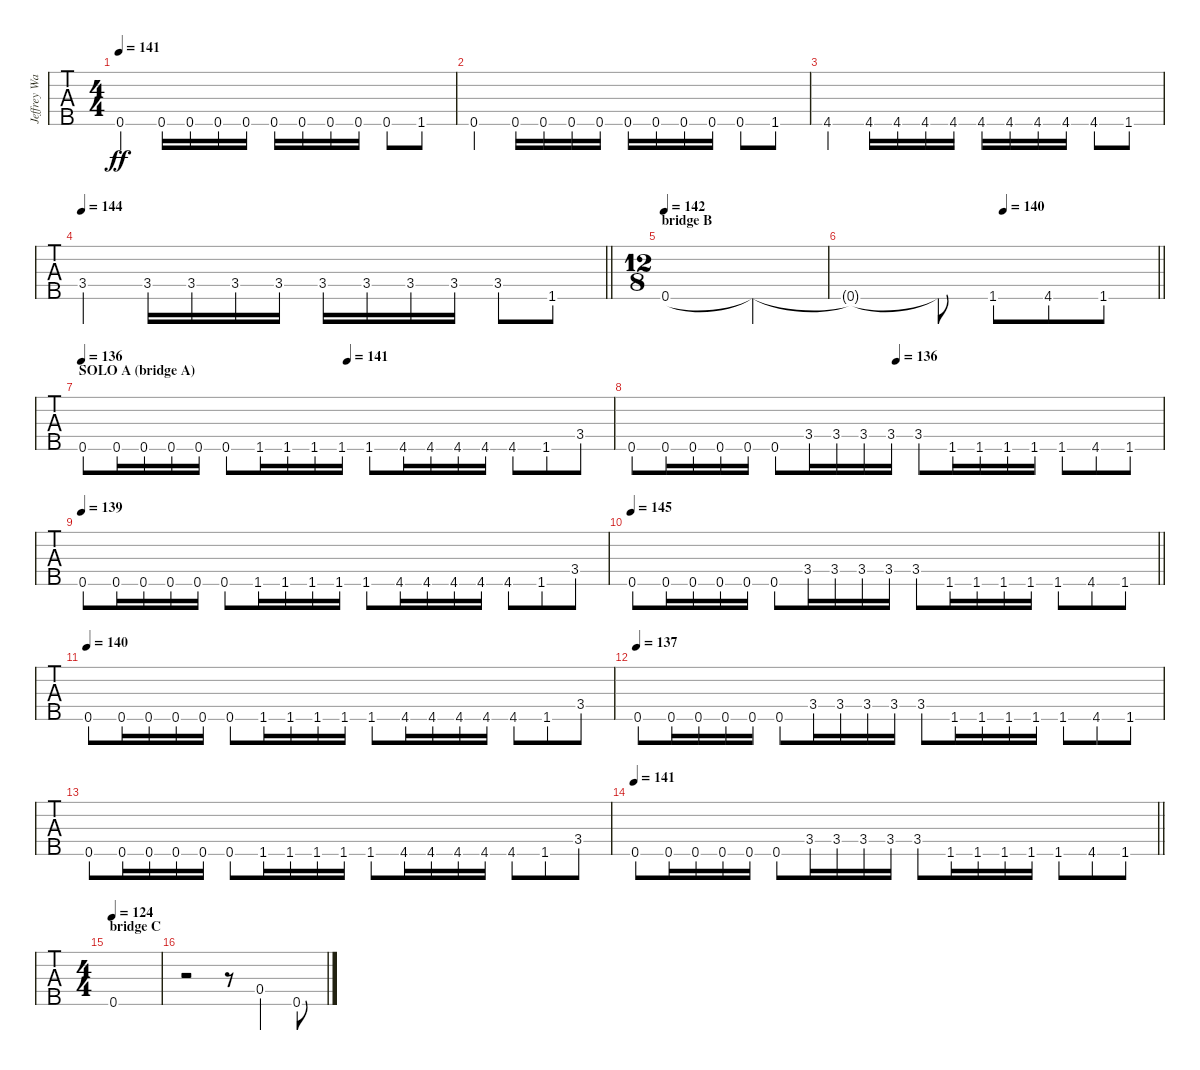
\track ("Jeffrey Walker" "Jeffrey Wa") {instrument electricbasspick}
\staff {tabs}
\tuning (G2 D2 A1 E1 B0) {hide}
\ts (4 4)
\tempo 141
\clef f4
\ks c
0.5.4{dy ff} 0.5.16 0.5.16 0.5.16 0.5.16 0.5.16 0.5.16 0.5.16 0.5.16 0.5.8 1.5.8 |
0.5.4 0.5.16 0.5.16 0.5.16 0.5.16 0.5.16 0.5.16 0.5.16 0.5.16 0.5.8 1.5.8 |
4.5.4 4.5.16 4.5.16 4.5.16 4.5.16 4.5.16 4.5.16 4.5.16 4.5.16 4.5.8 1.5.8 |
\tempo 144
\barLineRight lightlight
3.4.4 3.4.16 3.4.16 3.4.16 3.4.16 3.4.16 3.4.16 3.4.16 3.4.16 3.4.8 1.5.8 |
\ts (12 8)
\section ("" "bridge B")
\tempo 142
0.5.1 0.5{t}.2 |
\tempo (140 0.5)
\barLineRight lightlight
0.5{t}.1 0.5{t}.8 1.5.8 4.5.8 1.5.8 |
\section ("" "SOLO A (bridge A)")
\tempo 136
\tempo (141 0.5)
0.5.8 0.5.16 0.5.16 0.5.16 0.5.16 0.5.8 1.5.16 1.5.16 1.5.16 1.5.16 1.5.8 4.5.16 4.5.16 4.5.16 4.5.16 4.5.8 1.5.8 3.4.8 |
\tempo (136 0.5)
0.5.8 0.5.16 0.5.16 0.5.16 0.5.16 0.5.8 3.4.16 3.4.16 3.4.16 3.4.16 3.4.8 1.5.16 1.5.16 1.5.16 1.5.16 1.5.8 4.5.8 1.5.8 |
\tempo 139
0.5.8 0.5.16 0.5.16 0.5.16 0.5.16 0.5.8 1.5.16 1.5.16 1.5.16 1.5.16 1.5.8 4.5.16 4.5.16 4.5.16 4.5.16 4.5.8 1.5.8 3.4.8 |
\tempo 145
\barLineRight lightlight
0.5.8 0.5.16 0.5.16 0.5.16 0.5.16 0.5.8 3.4.16 3.4.16 3.4.16 3.4.16 3.4.8 1.5.16 1.5.16 1.5.16 1.5.16 1.5.8 4.5.8 1.5.8 |
\tempo 140
0.5.8 0.5.16 0.5.16 0.5.16 0.5.16 0.5.8 1.5.16 1.5.16 1.5.16 1.5.16 1.5.8 4.5.16 4.5.16 4.5.16 4.5.16 4.5.8 1.5.8 3.4.8 |
\tempo 137
0.5.8 0.5.16 0.5.16 0.5.16 0.5.16 0.5.8 3.4.16 3.4.16 3.4.16 3.4.16 3.4.8 1.5.16 1.5.16 1.5.16 1.5.16 1.5.8 4.5.8 1.5.8 |
0.5.8 0.5.16 0.5.16 0.5.16 0.5.16 0.5.8 1.5.16 1.5.16 1.5.16 1.5.16 1.5.8 4.5.16 4.5.16 4.5.16 4.5.16 4.5.8 1.5.8 3.4.8 |
\tempo 141
\barLineRight lightlight
0.5.8 0.5.16 0.5.16 0.5.16 0.5.16 0.5.8 3.4.16 3.4.16 3.4.16 3.4.16 3.4.8 1.5.16 1.5.16 1.5.16 1.5.16 1.5.8 4.5.8 1.5.8 |
\ts (4 4)
\section ("" "bridge C")
\tempo 124
0.5.1 |
r.2 r.8 0.4.4 0.5.8
